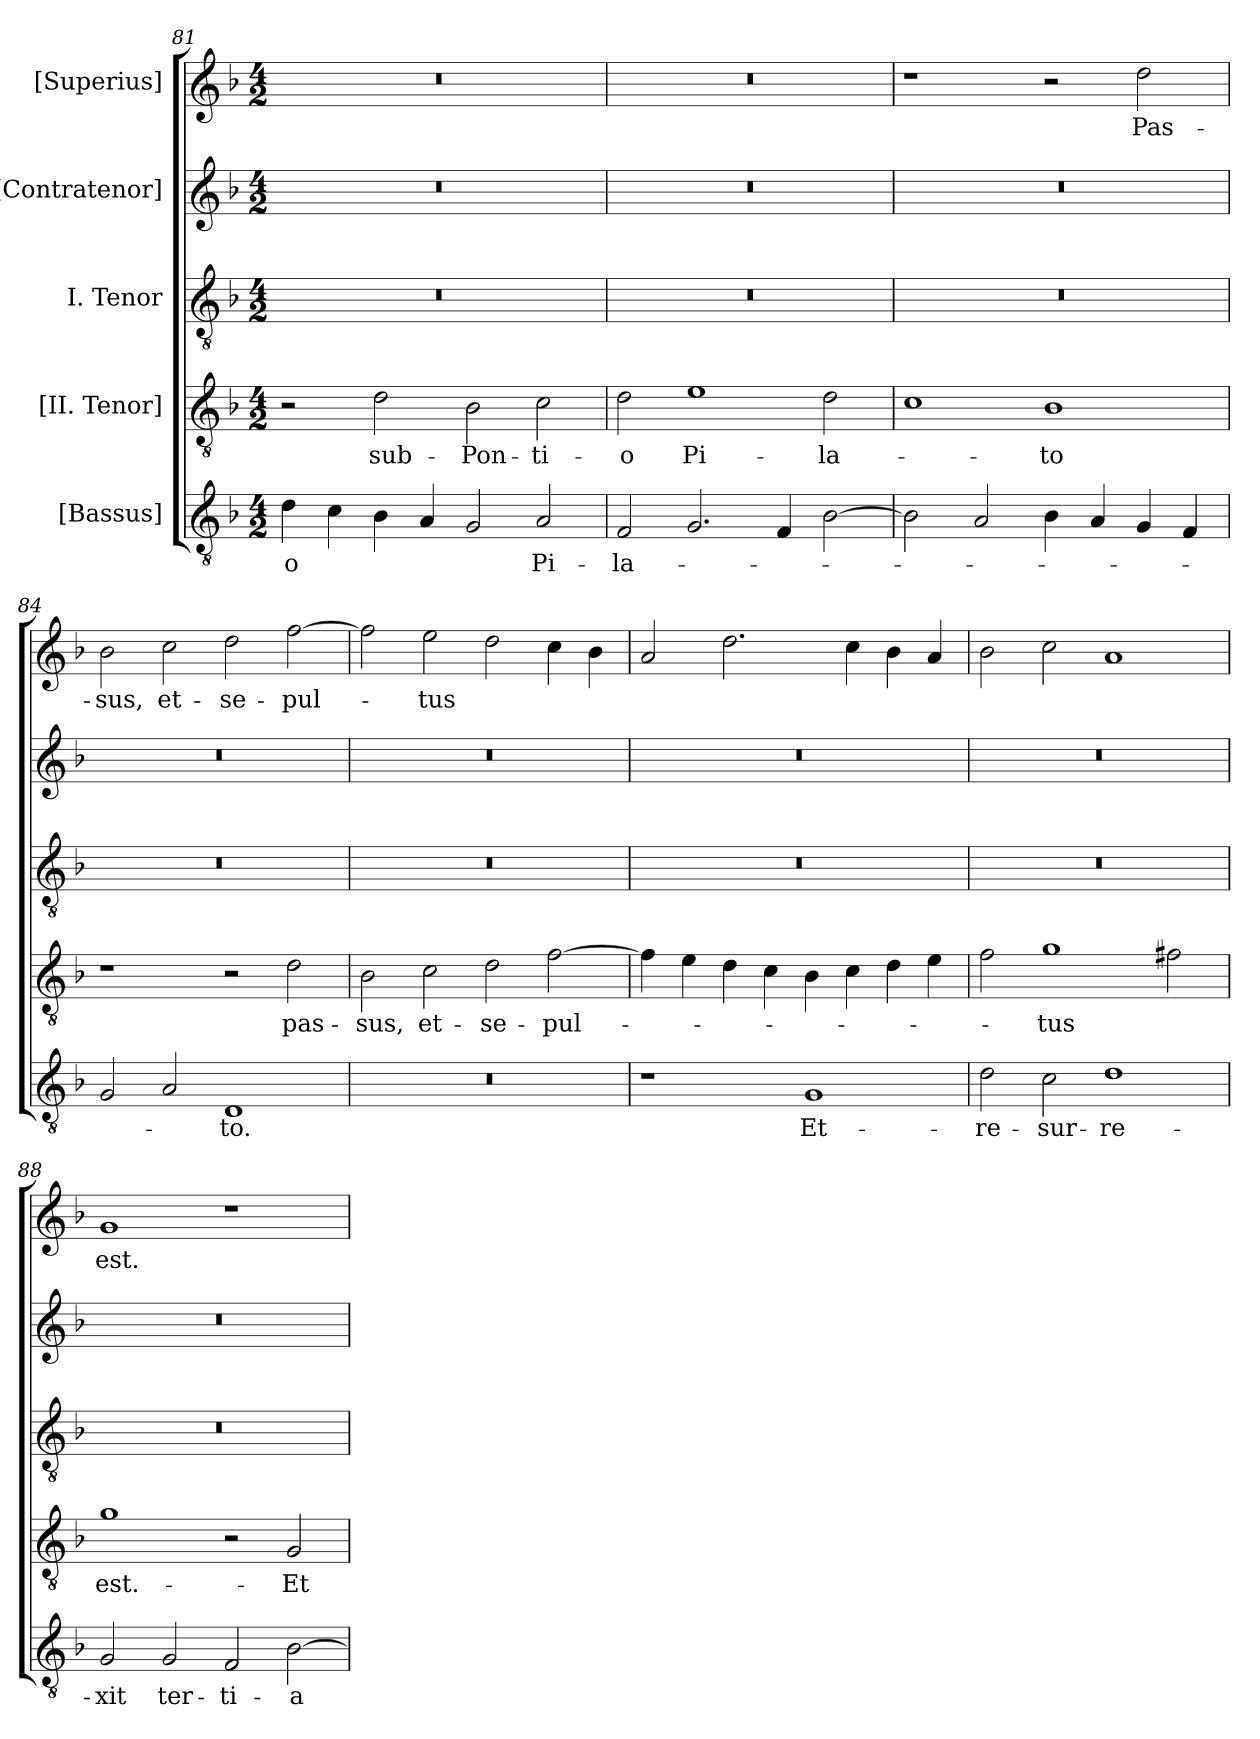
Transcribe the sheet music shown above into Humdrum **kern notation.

**kern	**text	**kern	**text	**kern	**kern	**kern	**text
*part5	*part5	*part4	*part4	*part3	*part2	*part1	*part1
*staff5	*staff5	*staff4	*staff4	*staff3	*staff2	*staff1	*staff1
*I"[Bassus]	*	*I"[II. Tenor]	*	*I"I. Tenor	*I"[Contratenor]	*I"[Superius]	*
*clefGv2	*	*clefGv2	*	*clefGv2	*clefG2	*clefG2	*
*k[b-]	*	*k[b-]	*	*k[b-]	*k[b-]	*k[b-]	*
*M4/2	*	*M4/2	*	*M4/2	*M4/2	*M4/2	*
=81	=81	=81	=81	=81	=81	=81	=81
4d\	-o	2r	.	0r	0r	0r	.
4c\	.	.	.	.	.	.	.
4B-\	.	2d\	sub-	.	.	.	.
4A/	.	.	.	.	.	.	.
2G/	.	2B-\	Pon-	.	.	.	.
2A/	Pi-	2c\	-ti-	.	.	.	.
=82	=82	=82	=82	=82	=82	=82	=82
2F/	-la-	2d\	-o	0r	0r	0r	.
2.G/	.	1e\	Pi-	.	.	.	.
4F/	.	.	.	.	.	.	.
[2B-\	.	2d\	-la-	.	.	.	.
=83	=83	=83	=83	=83	=83	=83	=83
2B-\]	.	1c\	.	0r	0r	1r	.
2A/	.	.	.	.	.	.	.
4B-\	.	1B-\	-to	.	.	2r	.
4A/	.	.	.	.	.	.	.
4G/	.	.	.	.	.	2dd\	Pas-
4F/	.	.	.	.	.	.	.
=84	=84	=84	=84	=84	=84	=84	=84
2G/	.	1r	.	0r	0r	2b-\	-sus,
2A/	.	.	.	.	.	2cc\	et-
1D/	-to.	2r	.	.	.	2dd\	se-
.	.	2d\	pas-	.	.	[2ff\	-pul-
=85	=85	=85	=85	=85	=85	=85	=85
0r	.	2B-\	-sus,	0r	0r	2ff\]	.
.	.	2c\	et-	.	.	2ee\	-tus
.	.	2d\	se-	.	.	2dd\	.
.	.	[2f\	-pul-	.	.	4cc\	.
.	.	.	.	.	.	4b-\	.
=86	=86	=86	=86	=86	=86	=86	=86
1r	.	4f\]	.	0r	0r	2a/	.
.	.	4e\	.	.	.	.	.
.	.	4d\	.	.	.	2.dd\	.
.	.	4c\	.	.	.	.	.
1G/	Et-	4B-\	.	.	.	.	.
.	.	4c\	.	.	.	4cc\	.
.	.	4d\	.	.	.	4b-\	.
.	.	4e\	.	.	.	4a/	.
=87	=87	=87	=87	=87	=87	=87	=87
2d\	re-	2f\	.	0r	0r	2b-\	.
2c\	-sur-	1g\	-tus	.	.	2cc\	.
1d\	-re-	.	.	.	.	1a/	.
.	.	2f#X\	.	.	.	.	.
=88	=88	=88	=88	=88	=88	=88	=88
2G/	-xit	1g\	est.-	0r	0r	1g/	est.-
2G/	ter-	.	.	.	.	.	.
2F/	-ti-	2r	.	.	.	1r	.
[2B-\	-a	2G/	Et-	.	.	.	.
=	=	=	=	=	=	=	=
*-	*-	*-	*-	*-	*-	*-	*-
